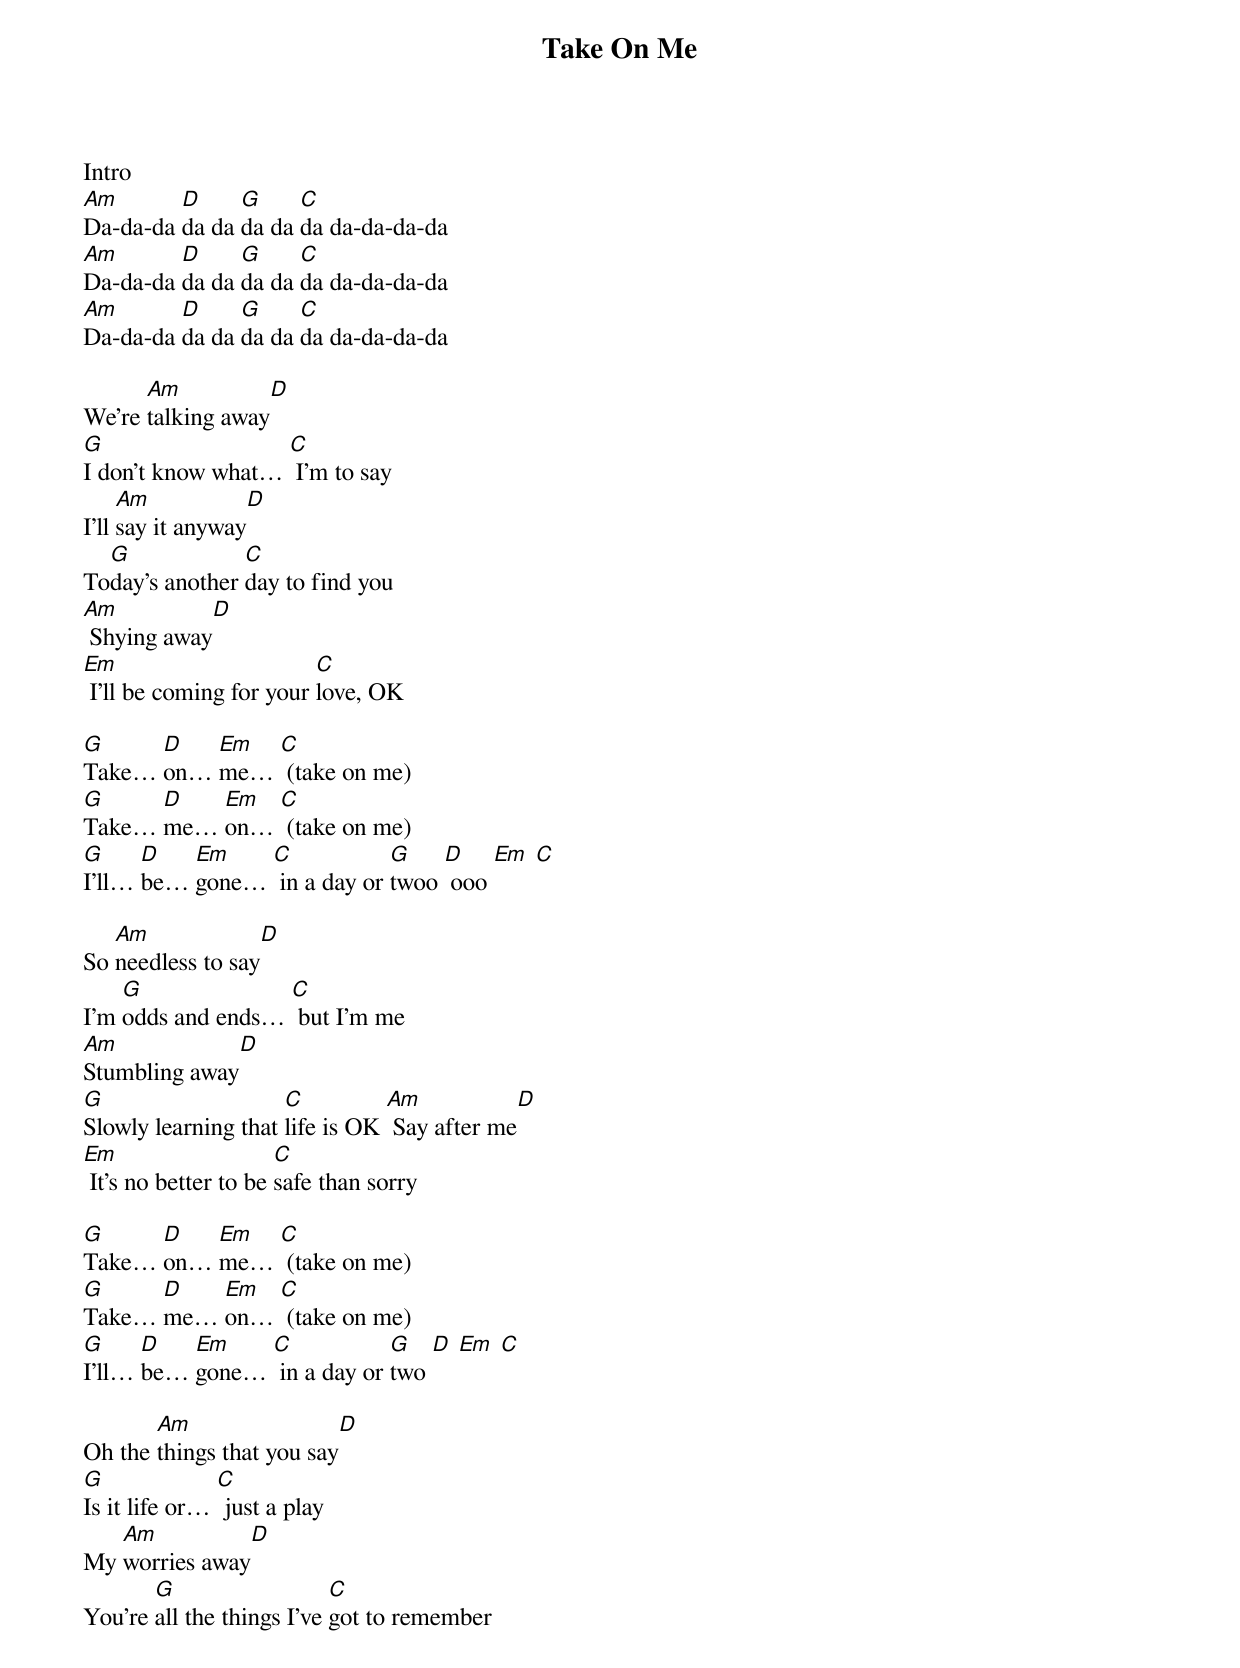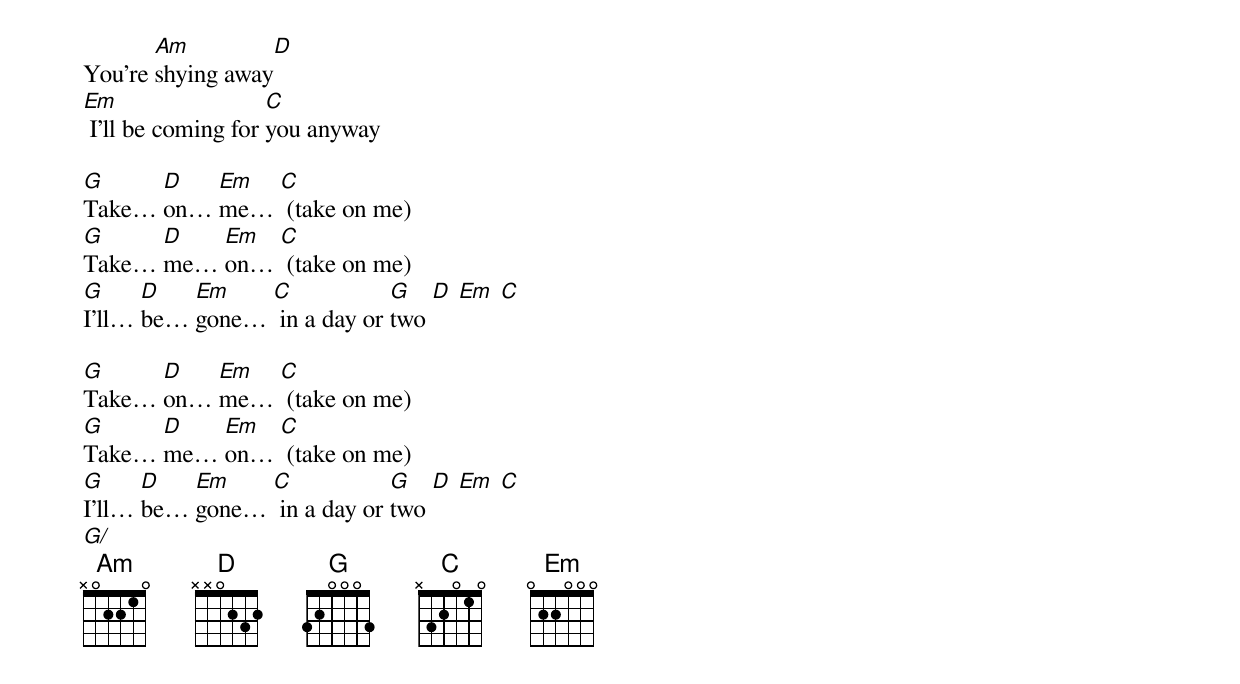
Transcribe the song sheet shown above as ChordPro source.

{t: Take On Me }
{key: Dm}
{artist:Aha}
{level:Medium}
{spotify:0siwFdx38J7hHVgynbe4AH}

Intro
[Am]Da-da-da [D]da da [G]da da [C]da da-da-da-da
[Am]Da-da-da [D]da da [G]da da [C]da da-da-da-da
[Am]Da-da-da [D]da da [G]da da [C]da da-da-da-da

We're [Am]talking away[D]
[G]I don't know what… [C] I'm to say
I'll [Am]say it anyway[D]
To[G]day's another [C]day to find you
[Am] Shying away[D]
[Em] I'll be coming for your [C]love, OK

[G]Take… [D]on… [Em]me… [C] (take on me)
[G]Take… [D]me… [Em]on… [C] (take on me)
[G]I'll… [D]be… [Em]gone… [C] in a day or [G]twoo [D] ooo [Em] [C]

So [Am]needless to say[D]
I'm [G]odds and ends… [C] but I'm me
[Am]Stumbling away[D]
[G]Slowly learning that [C]life is OK [Am] Say after me[D]
[Em] It's no better to be [C]safe than sorry

[G]Take… [D]on… [Em]me… [C] (take on me)
[G]Take… [D]me… [Em]on… [C] (take on me)
[G]I'll… [D]be… [Em]gone… [C] in a day or [G]two [D] [Em] [C]

Oh the [Am]things that you say[D]
[G]Is it life or… [C] just a play
My [Am]worries away[D]
You're [G]all the things I've [C]got to remember
You're [Am]shying away[D]
[Em] I'll be coming for [C]you anyway

[G]Take… [D]on… [Em]me… [C] (take on me)
[G]Take… [D]me… [Em]on… [C] (take on me)
[G]I'll… [D]be… [Em]gone… [C] in a day or [G]two [D] [Em] [C]

[G]Take… [D]on… [Em]me… [C] (take on me)
[G]Take… [D]me… [Em]on… [C] (take on me)
[G]I'll… [D]be… [Em]gone… [C] in a day or [G]two [D] [Em] [C]
[G/]
